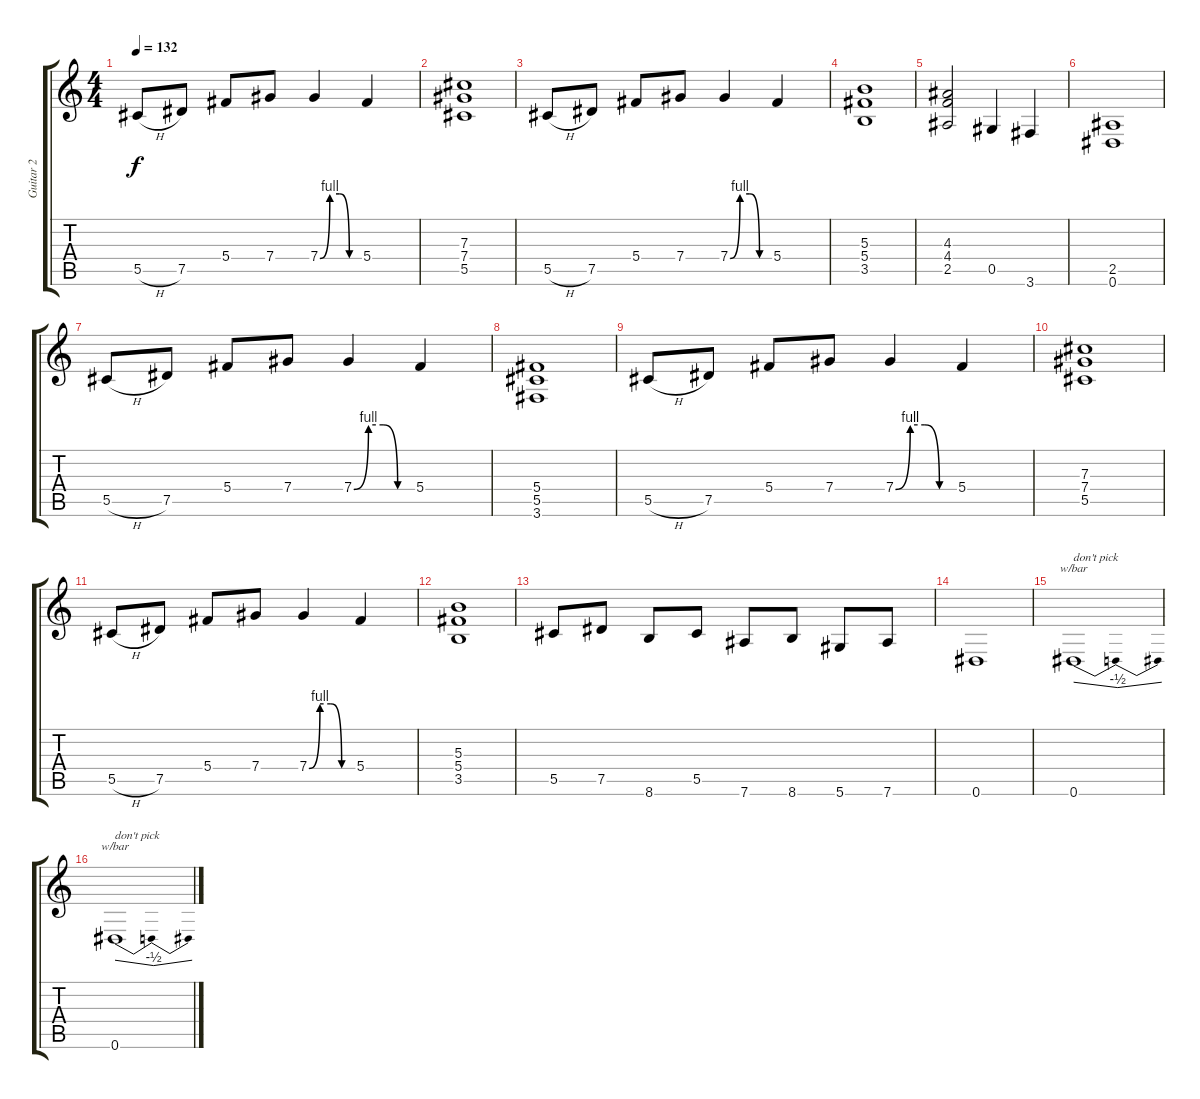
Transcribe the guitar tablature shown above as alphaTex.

\track ("Guitar 2" "Guitar 2") {instrument distortionguitar}
\staff {score tabs}
\tuning (Eb4 Bb3 Gb3 Db3 Ab2 Eb2) {hide}
\ts (4 4)
\tempo 132
\clef g2
\ks c
5.5{h}.8{dy f} 7.5.8 5.4.8 7.4.8 7.4{be (custom 0 0 15 4 30 4 45 0 60 0)}.4 5.4.4 |
(7.3 7.4 5.5).1 |
5.5{h}.8 7.5.8 5.4.8 7.4.8 7.4{be (custom 0 0 15 4 30 4 45 0 60 0)}.4 5.4.4 |
(5.3 5.4 3.5).1 |
(4.3 4.4 2.5).2 0.5.4 3.6.4 |
(2.5 0.6).1 |
5.5{h}.8 7.5.8 5.4.8 7.4.8 7.4{be (custom 0 0 15 4 30 4 45 0 60 0)}.4 5.4.4 |
(5.4 5.5 3.6).1 |
5.5{h}.8 7.5.8 5.4.8 7.4.8 7.4{be (custom 0 0 15 4 30 4 45 0 60 0)}.4 5.4.4 |
(7.3 7.4 5.5).1 |
5.5{h}.8 7.5.8 5.4.8 7.4.8 7.4{be (custom 0 0 15 4 30 4 45 0 60 0)}.4 5.4.4 |
(5.3 5.4 3.5).1 |
5.5.8 7.5.8 8.6.8 5.5.8 7.6.8 8.6.8 5.6.8 7.6.8 |
0.6.1 |
0.6.1{tbe (dip default 0 0 30 -2 60 0) txt "don't pick"} |
0.6.1{tbe (dip default 0 0 30 -2 60 0) txt "don't pick"}
